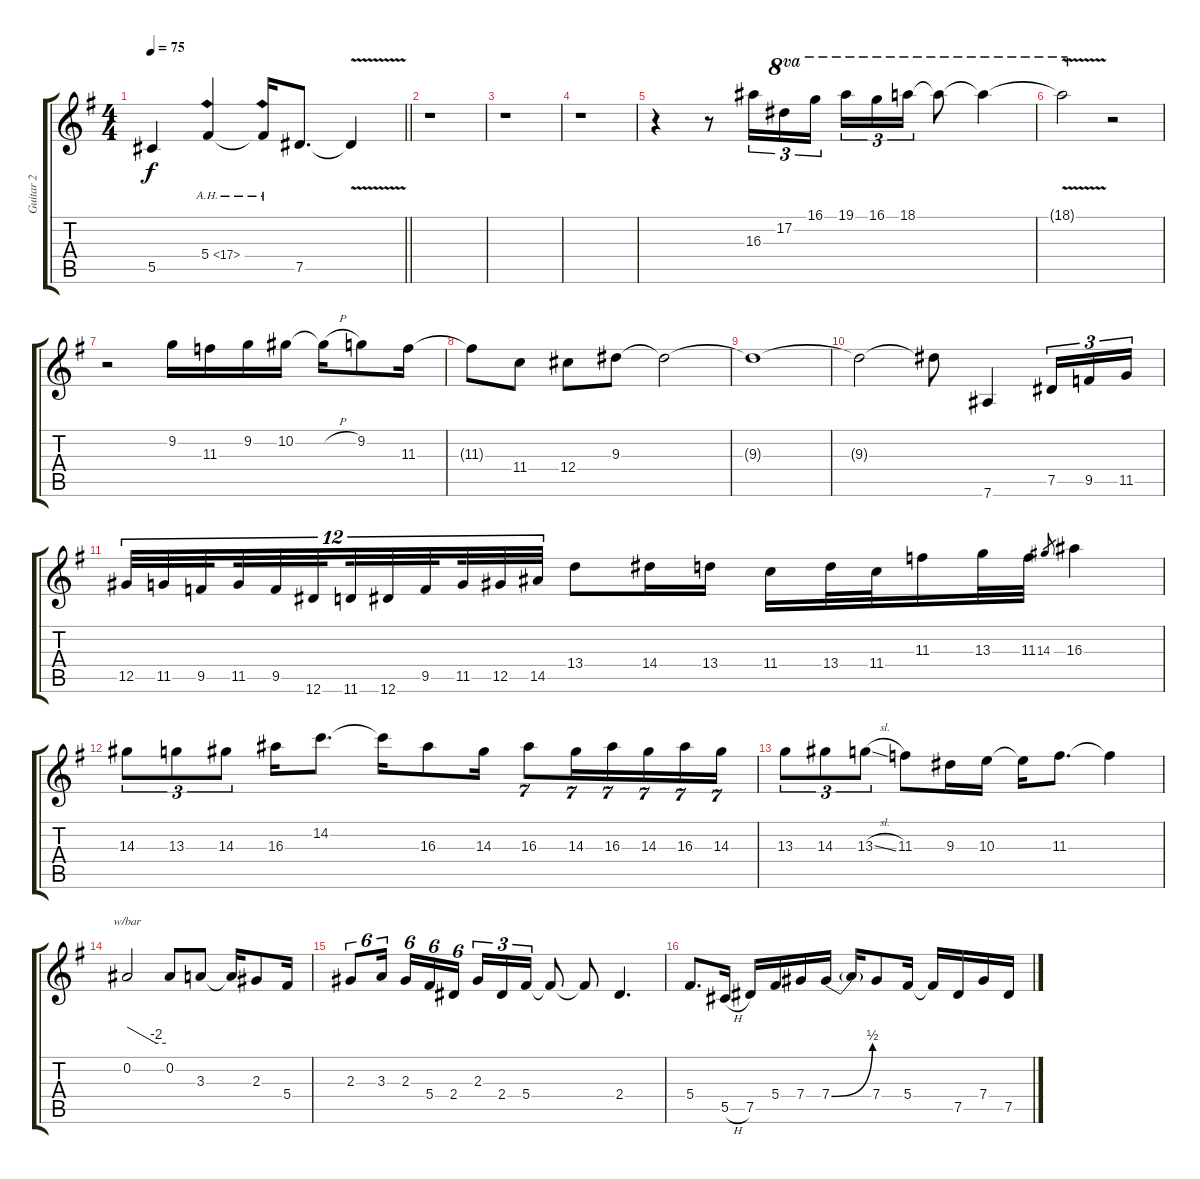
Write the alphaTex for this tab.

\track ("Guitar 2" "Guitar 2") {instrument overdrivenguitar}
\staff {score tabs}
\tuning (Eb4 Bb3 Gb3 Db3 Ab2 Eb2) {hide}
\ts (4 4)
\tempo 75
\clef g2
\barLineRight lightlight
\ks g
5.5.4{dy f} 5.4{ah 12}.4 5.4{ah 12 t}.16 7.5.8{d} 7.5{v t}.4 |
\section ("" " ")
r.1 |
r.1 |
r.1 |
r.4 r.8 16.3.16{tu (3 2)} 17.2.16{tu (3 2) ot 8va} 16.1.16{tu (3 2) ot 8va} 19.1.16{tu (3 2) ot 8va} 16.1.16{tu (3 2) ot 8va} 18.1.16{tu (3 2) ot 8va} 18.1{t}.8{ot 8va} 18.1{t}.4{ot 8va} |
18.1{v t}.2{ot 8va} r.2 |
r.2 9.2.16 11.3.16 9.2.16 10.2.16 10.2{h t}.16 9.2.8 11.3.16 |
11.3{t}.8 11.4.8 12.4.8 9.3.8 9.3{t}.2 |
9.3{t}.1 |
9.3{t}.2 9.3{t}.8 7.6.4 7.5.16{tu (3 2)} 9.5.16{tu (3 2)} 11.5.16{tu (3 2)} |
12.5.32{tu (12 8)} 11.5.32{tu (12 8)} 9.5.32{tu (12 8) beam splitsecondary} 11.5.32{tu (12 8)} 9.5.32{tu (12 8)} 12.6.32{tu (12 8) beam splitsecondary} 11.6.32{tu (12 8)} 12.6.32{tu (12 8)} 9.5.32{tu (12 8) beam splitsecondary} 11.5.32{tu (12 8)} 12.5.32{tu (12 8)} 14.5.32{tu (12 8)} 13.4.8 14.4.16 13.4.16 11.4.16 13.4.32 11.4.32 11.3.16 13.3.32 11.3.32 14.3.8{gr} 16.3.4 |
14.3.8{tu (3 2)} 13.3.8{tu (3 2)} 14.3.8{tu (3 2)} 16.3.16 14.2.8{d} 14.2{t}.16 16.3.8 14.3.16 16.3.8{tu (7 4)} 14.3.16{tu (7 4)} 16.3.16{tu (7 4)} 14.3.16{tu (7 4)} 16.3.16{tu (7 4)} 14.3.16{tu (7 4)} |
13.3.8{tu (3 2)} 14.3.8{tu (3 2)} 13.3{sl}.8{tu (3 2)} 11.3.8 9.3.16 10.3.16 10.3{t}.16 11.3.8{d} 11.3{t}.4 |
0.2.2{tbe (custom default 0 0 45 -8 60 -8)} 0.2.8 3.3.8 3.3{t}.16 2.3.8 5.4.16 |
2.3.8{tu (6 4)} 3.3.16{tu (6 4) beam splitsecondary} 2.3.16{tu (6 4)} 5.4.16{tu (6 4)} 2.4.16{tu (6 4)} 2.3.16{tu (3 2)} 2.4.16{tu (3 2)} 5.4.16{tu (3 2)} 5.4{t}.8 5.4{t}.8 2.4.4{d} |
5.4.8{d} 5.5{h}.16 7.5.16 5.4.16 7.4.16 7.4{be (bend 0 0 60 2)}.16 7.4{t}.16 7.4.8 5.4.16 5.4{t}.16 7.5.16 7.4.16 7.5.16
